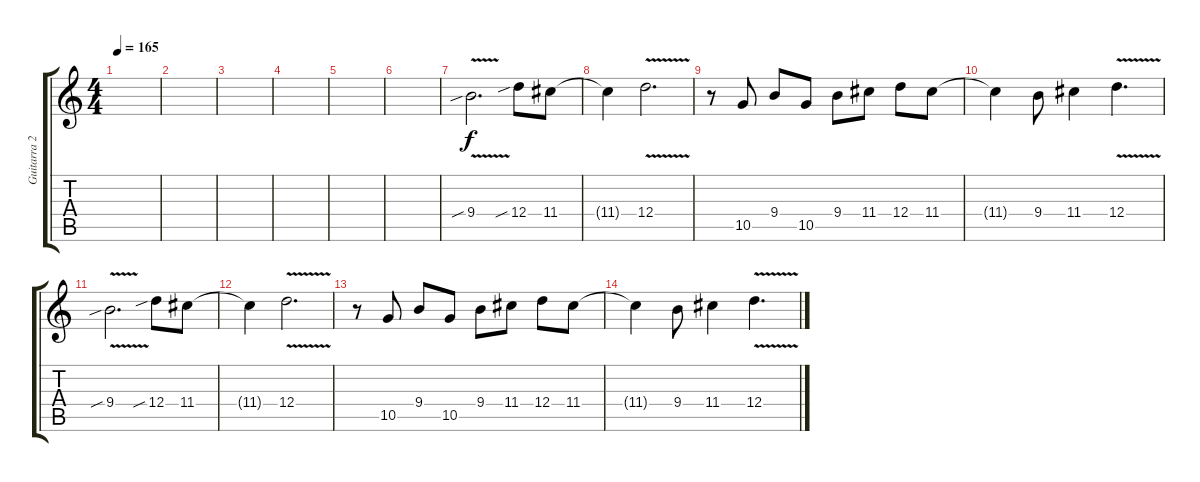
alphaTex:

\track ("Guitarra 2" "Guitarra 2") {instrument distortionguitar}
\staff {score tabs}
\tuning (E4 B3 G3 D3 A2 E2) {hide}
\ts (4 4)
\tempo 165
\clef g2
\ks c
|
|
|
|
|
|
9.4{v sib}.2{d} 12.4{sib}.8 11.4.8 |
11.4{t}.4 12.4{v}.2{d} |
r.8 10.5.8 9.4.8 10.5.8 9.4.8 11.4.8 12.4.8 11.4.8 |
11.4{t}.4 9.4.8 11.4.4 12.4{v}.4{d} |
9.4{v sib}.2{d} 12.4{sib}.8 11.4.8 |
11.4{t}.4 12.4{v}.2{d} |
r.8 10.5.8 9.4.8 10.5.8 9.4.8 11.4.8 12.4.8 11.4.8 |
11.4{t}.4 9.4.8 11.4.4 12.4{v}.4{d}
